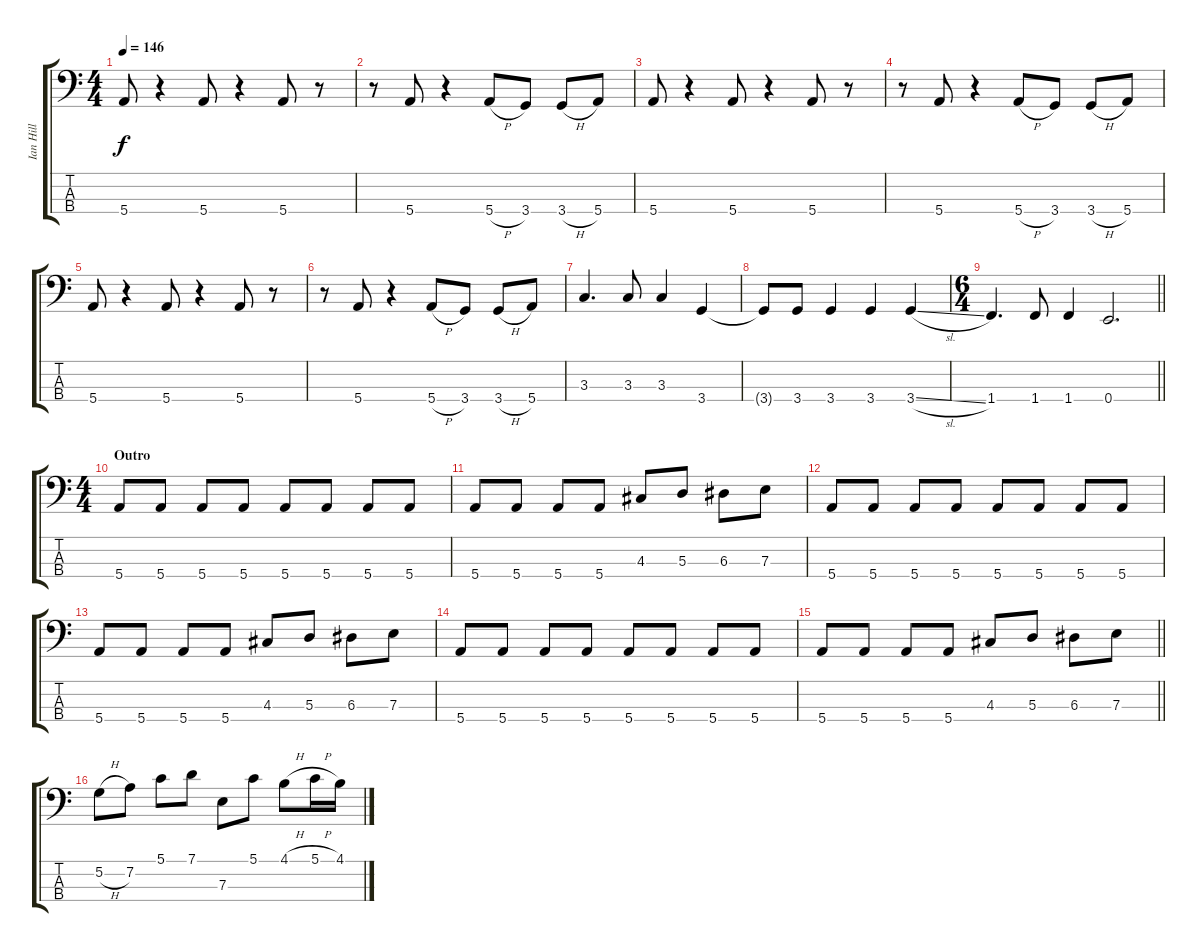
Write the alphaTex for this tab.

\track ("Ian Hill" "Ian Hill") {instrument electricbasspick}
\staff {score tabs}
\tuning (G2 D2 A1 E1) {hide}
\ts (4 4)
\tempo 146
\clef f4
\ks c
5.4.8{dy f} r.4 5.4.8 r.4 5.4.8 r.8 |
r.8 5.4.8 r.4 5.4{h}.8 3.4.8 3.4{h}.8 5.4.8 |
5.4.8 r.4 5.4.8 r.4 5.4.8 r.8 |
r.8 5.4.8 r.4 5.4{h}.8 3.4.8 3.4{h}.8 5.4.8 |
5.4.8 r.4 5.4.8 r.4 5.4.8 r.8 |
r.8 5.4.8 r.4 5.4{h}.8 3.4.8 3.4{h}.8 5.4.8 |
3.3.4{d} 3.3.8 3.3.4 3.4.4 |
3.4{t}.8 3.4.8 3.4.4 3.4.4 3.4{sl}.4 |
\ts (6 4)
\barLineRight lightlight
1.4.4{d} 1.4.8 1.4.4 0.4.2{d} |
\ts (4 4)
\section ("" "Outro")
5.4.8 5.4.8 5.4.8 5.4.8 5.4.8 5.4.8 5.4.8 5.4.8 |
5.4.8 5.4.8 5.4.8 5.4.8 4.3.8 5.3.8 6.3.8 7.3.8 |
5.4.8 5.4.8 5.4.8 5.4.8 5.4.8 5.4.8 5.4.8 5.4.8 |
5.4.8 5.4.8 5.4.8 5.4.8 4.3.8 5.3.8 6.3.8 7.3.8 |
5.4.8 5.4.8 5.4.8 5.4.8 5.4.8 5.4.8 5.4.8 5.4.8 |
\barLineRight lightlight
5.4.8 5.4.8 5.4.8 5.4.8 4.3.8 5.3.8 6.3.8 7.3.8 |
5.2{h}.8 7.2.8 5.1.8 7.1.8 7.3.8 5.1.8 4.1{h}.8 5.1{h}.16 4.1.16
